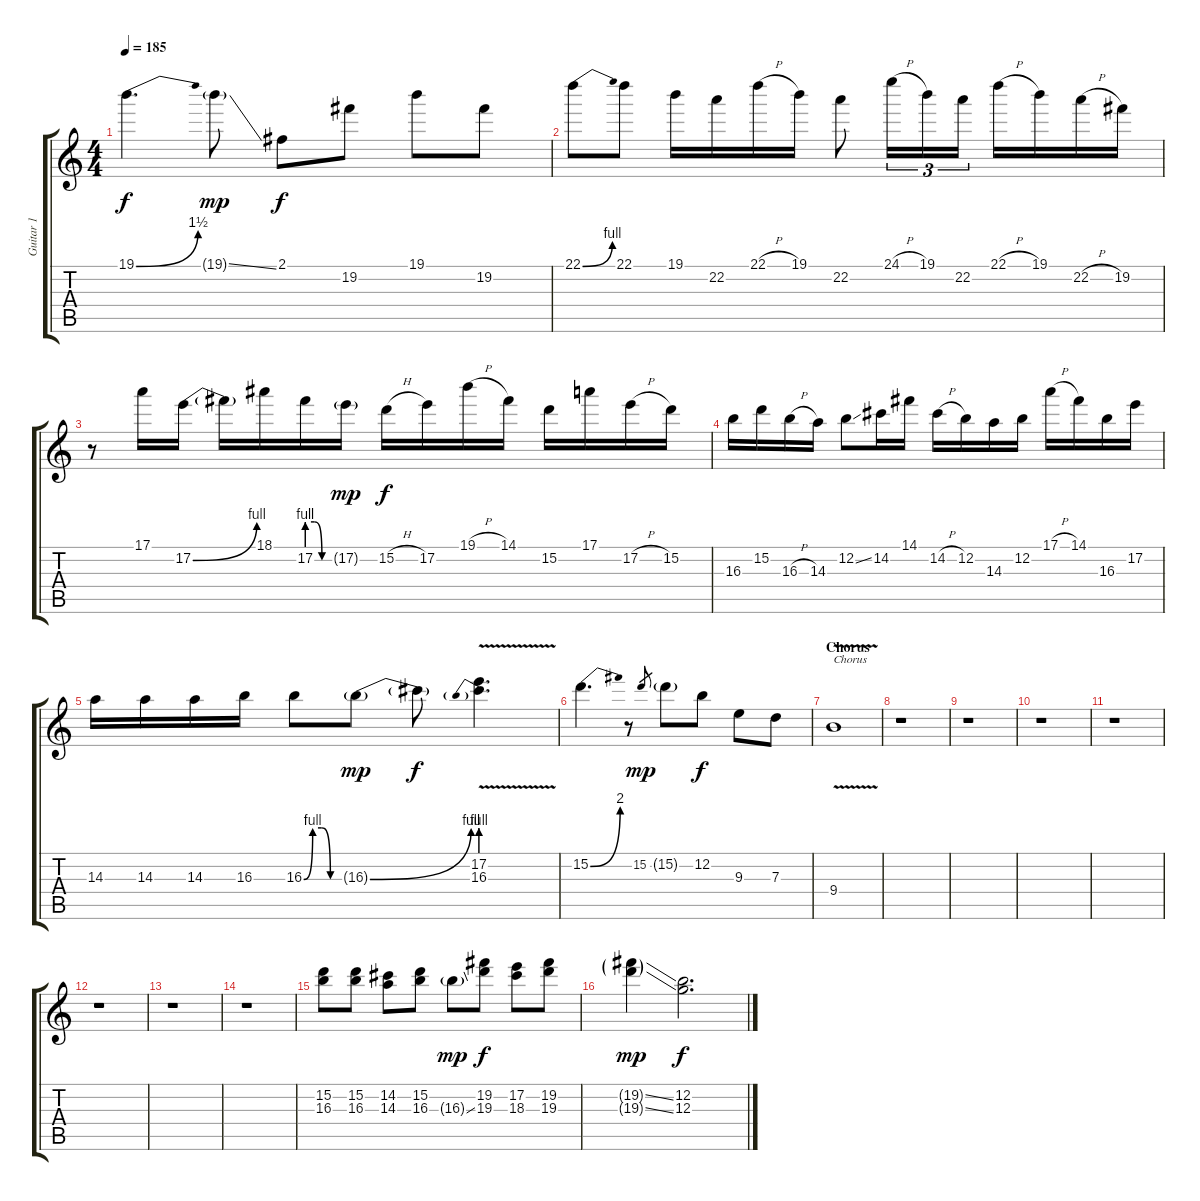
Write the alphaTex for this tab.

\track ("Guitar 1" "Guitar 1") {instrument distortionguitar}
\staff {score tabs}
\tuning (E4 B3 G3 D3 A2 E2) {hide}
\ts (4 4)
\tempo 185
\clef g2
\ks c
19.1{be (bend 0 0 60 6)}.4{d dy f} 19.1{ss g}.8{dy mp} 2.1.8{dy f} 19.2.8 19.1.8 19.2.8 |
22.1{be (bend 0 0 60 4)}.8 22.1.8 19.1.16 22.2.16 22.1{h}.16 19.1.16 22.2.8 24.1{h}.16{tu (3 2)} 19.1.16{tu (3 2)} 22.2.16{tu (3 2)} 22.1{h}.16 19.1.16 22.2{h}.16 19.2.16 |
r.8 17.1.16 17.2{be (bend 0 0 60 4)}.16 17.2{t}.16 18.1.16 17.2{be (custom 0 4 20 4 40 0 60 0)}.16 17.2{g}.16{dy mp} 15.2{h}.16{dy f} 17.2.16 19.1{h}.16 14.1.16 15.2.16 17.1.16 17.2{h}.16 15.2.16 |
16.3.16 15.2.16 16.3{h}.16 14.3.16 12.2{ss}.8 14.2.16 14.1.16 14.2{h}.16 12.2.16 14.3.16 12.2.16 17.1{h}.16 14.1.16 16.3.16 17.2.16 |
14.3.16 14.3.16 14.3.16 16.3.16 16.3{be (custom 0 0 15 4 30 4 45 0 60 0)}.8 16.3{be (bend 0 0 60 4) g}.8{dy mp} 16.3{t}.8{dy f} (17.2{v} 16.3{be (prebend 0 4 60 4) v}).4{d} |
15.2{be (bend 0 0 60 8)}.4{d} r.8 15.2.8{gr dy mp} 15.2{g}.8 12.2.8{dy f} 9.3.8 7.3.8 |
\section ("" "Chorus")
9.4{v}.1{txt "Chorus"} |
r.1 |
r.1 |
r.1 |
r.1 |
r.1 |
r.1 |
r.1 |
(15.2 16.3).8 (15.2 16.3).8 (14.2 14.3).8 (15.2 16.3).8 16.3{ss g}.8{dy mp} (19.2 19.3).8{dy f} (17.2 18.3).8 (19.2 19.3).8 |
(19.2{ss g} 19.3{ss g}).4{dy mp} (12.2 12.3).2{d dy f}
